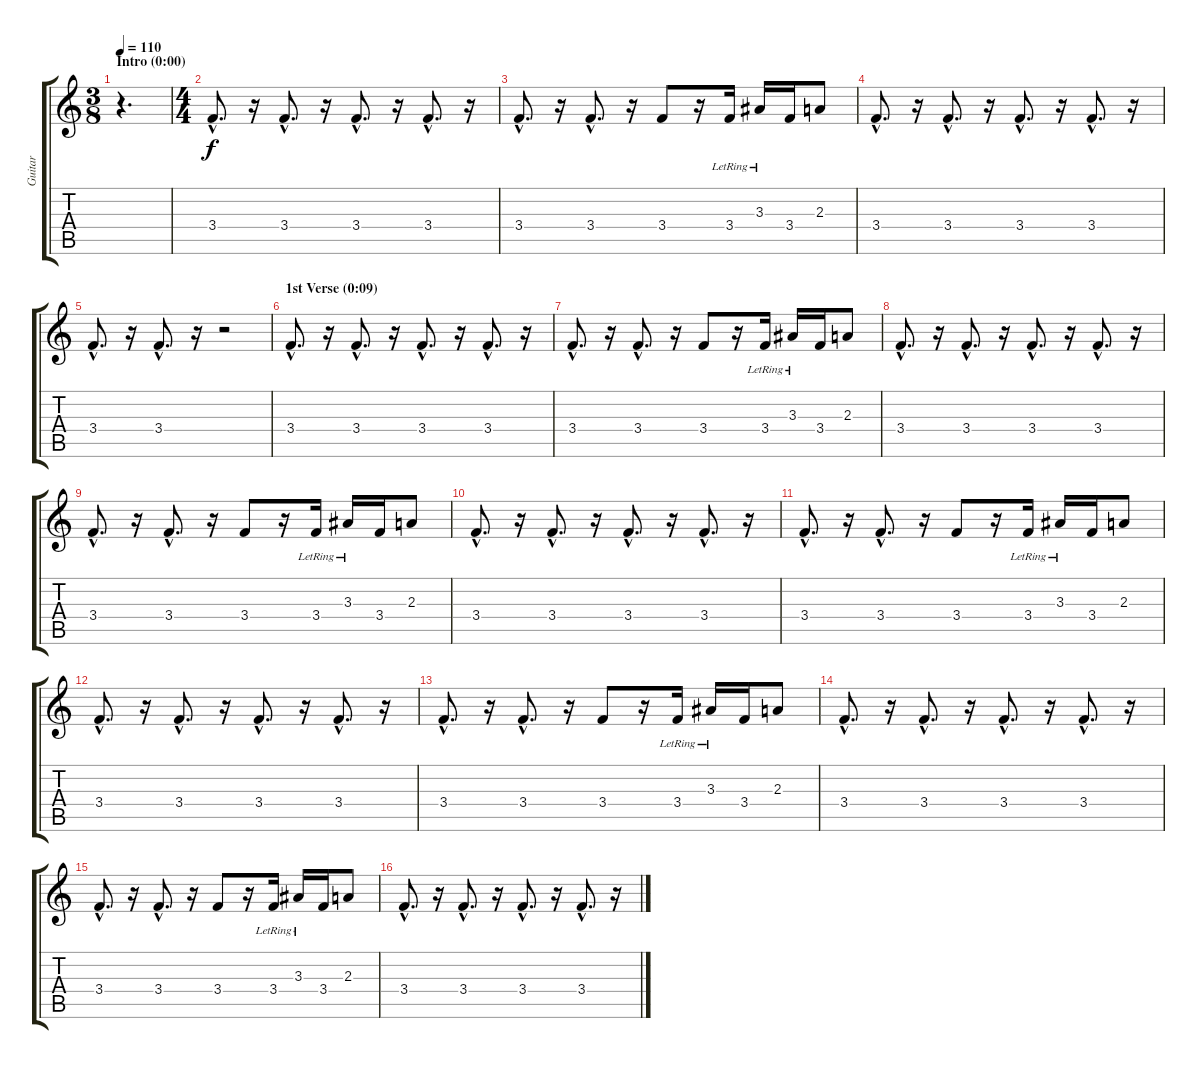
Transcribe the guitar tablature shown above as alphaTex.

\track ("Guitar" "Guitar") {instrument electricguitarclean}
\staff {score tabs}
\tuning (E4 B3 G3 D3 A2 E2) {hide}
\ts (3 8)
\section ("" "Intro (0:00)")
\tempo 110
\clef g2
\ks c
r.4{d dy f instrument electricguitarclean} |
\ts (4 4)
3.4{hac}.8{d} r.16 3.4{hac}.8{d} r.16 3.4{hac}.8{d} r.16 3.4{hac}.8{d} r.16 |
3.4{hac}.8{d} r.16 3.4{hac}.8{d} r.16 3.4.8 r.16 3.4{lr}.16 3.3{lr}.16 3.4.16 2.3.8 |
3.4{hac}.8{d} r.16 3.4{hac}.8{d} r.16 3.4{hac}.8{d} r.16 3.4{hac}.8{d} r.16 |
3.4{hac}.8{d} r.16 3.4{hac}.8{d} r.16 r.2 |
\section ("" "1st Verse (0:09)")
3.4{hac}.8{d} r.16 3.4{hac}.8{d} r.16 3.4{hac}.8{d} r.16 3.4{hac}.8{d} r.16 |
3.4{hac}.8{d} r.16 3.4{hac}.8{d} r.16 3.4.8 r.16 3.4{lr}.16 3.3{lr}.16 3.4.16 2.3.8 |
3.4{hac}.8{d} r.16 3.4{hac}.8{d} r.16 3.4{hac}.8{d} r.16 3.4{hac}.8{d} r.16 |
3.4{hac}.8{d} r.16 3.4{hac}.8{d} r.16 3.4.8 r.16 3.4{lr}.16 3.3{lr}.16 3.4.16 2.3.8 |
3.4{hac}.8{d} r.16 3.4{hac}.8{d} r.16 3.4{hac}.8{d} r.16 3.4{hac}.8{d} r.16 |
3.4{hac}.8{d} r.16 3.4{hac}.8{d} r.16 3.4.8 r.16 3.4{lr}.16 3.3{lr}.16 3.4.16 2.3.8 |
3.4{hac}.8{d} r.16 3.4{hac}.8{d} r.16 3.4{hac}.8{d} r.16 3.4{hac}.8{d} r.16 |
3.4{hac}.8{d} r.16 3.4{hac}.8{d} r.16 3.4.8 r.16 3.4{lr}.16 3.3{lr}.16 3.4.16 2.3.8 |
3.4{hac}.8{d} r.16 3.4{hac}.8{d} r.16 3.4{hac}.8{d} r.16 3.4{hac}.8{d} r.16 |
3.4{hac}.8{d} r.16 3.4{hac}.8{d} r.16 3.4.8 r.16 3.4{lr}.16 3.3{lr}.16 3.4.16 2.3.8 |
3.4{hac}.8{d} r.16 3.4{hac}.8{d} r.16 3.4{hac}.8{d} r.16 3.4{hac}.8{d} r.16
